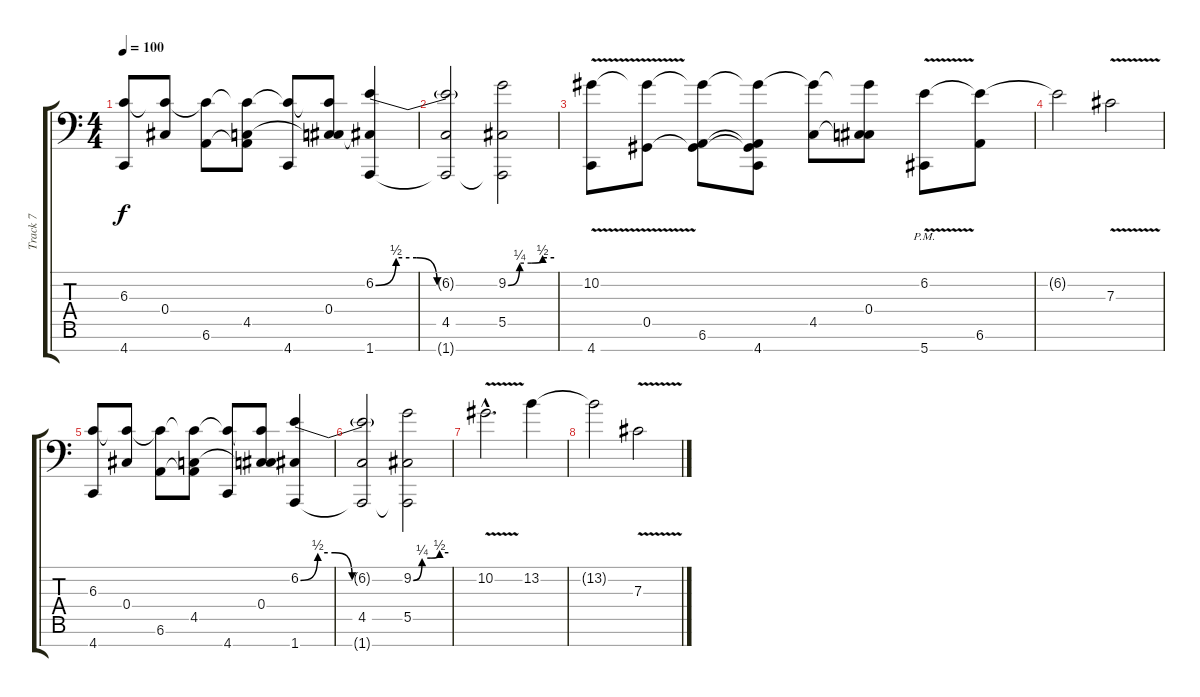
\track ("Track 7" "Track 7") {instrument rockorgan}
\staff {score tabs}
\tuning (Eb4 Bb3 Gb3 Db3 Ab2 Eb2 Ab1) {hide}
\ts (4 4)
\tempo 100
\clef f4
\ks c
(6.3 4.7).8{dy f} (6.3{t} 0.4).8 (6.3{t} 6.6).8 (6.3{t} 4.5 6.6{t}).8 (6.3{t} 4.7).8 (6.3{t} 0.4 4.5{t}).8 (6.2{be (custom 0 0 10 2 20 2 30 0 60 0)} 0.4{t} 1.7).4 |
(6.2{t} 4.5 1.7{t}).2 (9.2{be (custom 0 0 15 1 30 1 45 2 60 2)} 5.5 1.7{t}).2 |
(10.2{v} 4.7).8 (10.2{t} 0.5).8 (10.2{t} 0.5{t} 6.6).8 (10.2{t} 0.5{t} 6.6{t} 4.7).8 (10.2{t} 4.5).8 (10.2{t} 0.4 4.5{t}).8 (6.2 5.7{v pm}).8 (6.2{t} 6.6).8 |
6.2{t}.2 7.3{v}.2 |
(6.3 4.7).8 (6.3{t} 0.4).8 (6.3{t} 6.6).8 (6.3{t} 4.5 6.6{t}).8 (6.3{t} 4.7).8 (6.3{t} 0.4 4.5{t}).8 (6.2{be (custom 0 0 10 2 20 2 30 0 60 0)} 0.4{t} 1.7).4 |
(6.2{t} 4.5 1.7{t}).2 (9.2{be (custom 0 0 15 1 30 1 45 2 60 2)} 5.5 1.7{t}).2 |
10.2{v hac}.2{d} 13.2.4 |
13.2{t}.2 7.3{v}.2
